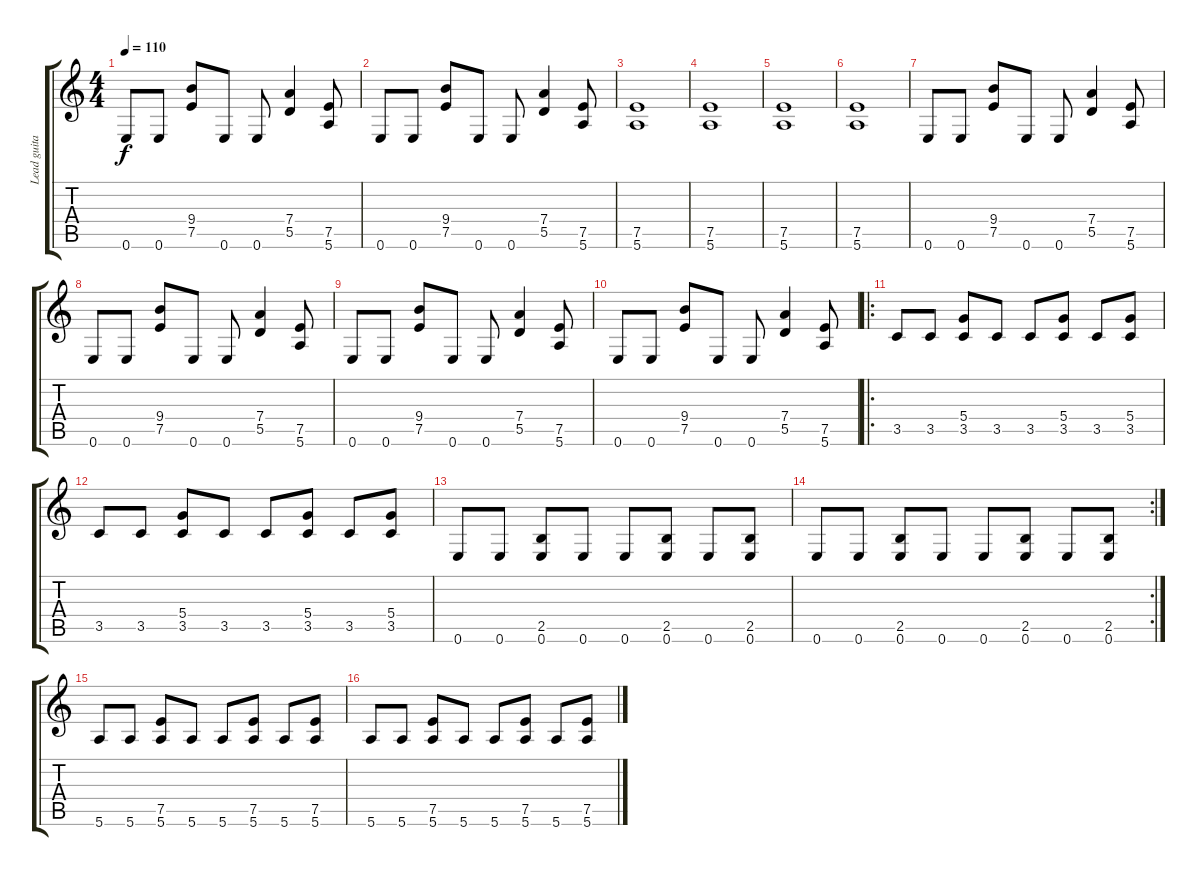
\track ("Lead guitar" "Lead guita") {instrument distortionguitar}
\staff {score tabs}
\tuning (E4 B3 G3 D3 A2 E2) {hide}
\ts (4 4)
\tempo 110
\clef g2
\ks c
0.6.8{dy f} 0.6.8 (9.4 7.5).8 0.6.8 0.6.8 (7.4 5.5).4 (7.5 5.6).8 |
0.6.8 0.6.8 (9.4 7.5).8 0.6.8 0.6.8 (7.4 5.5).4 (7.5 5.6).8 |
(7.5 5.6).1 |
(7.5 5.6).1 |
(7.5 5.6).1 |
(7.5 5.6).1 |
0.6.8 0.6.8 (9.4 7.5).8 0.6.8 0.6.8 (7.4 5.5).4 (7.5 5.6).8 |
0.6.8 0.6.8 (9.4 7.5).8 0.6.8 0.6.8 (7.4 5.5).4 (7.5 5.6).8 |
0.6.8 0.6.8 (9.4 7.5).8 0.6.8 0.6.8 (7.4 5.5).4 (7.5 5.6).8 |
0.6.8 0.6.8 (9.4 7.5).8 0.6.8 0.6.8 (7.4 5.5).4 (7.5 5.6).8 |
\ro
3.5.8 3.5.8 (5.4 3.5).8 3.5.8 3.5.8 (5.4 3.5).8 3.5.8 (5.4 3.5).8 |
3.5.8 3.5.8 (5.4 3.5).8 3.5.8 3.5.8 (5.4 3.5).8 3.5.8 (5.4 3.5).8 |
0.6.8 0.6.8 (2.5 0.6).8 0.6.8 0.6.8 (2.5 0.6).8 0.6.8 (2.5 0.6).8 |
\rc 2
0.6.8 0.6.8 (2.5 0.6).8 0.6.8 0.6.8 (2.5 0.6).8 0.6.8 (2.5 0.6).8 |
5.6.8 5.6.8 (7.5 5.6).8 5.6.8 5.6.8 (7.5 5.6).8 5.6.8 (7.5 5.6).8 |
5.6.8 5.6.8 (7.5 5.6).8 5.6.8 5.6.8 (7.5 5.6).8 5.6.8 (7.5 5.6).8
